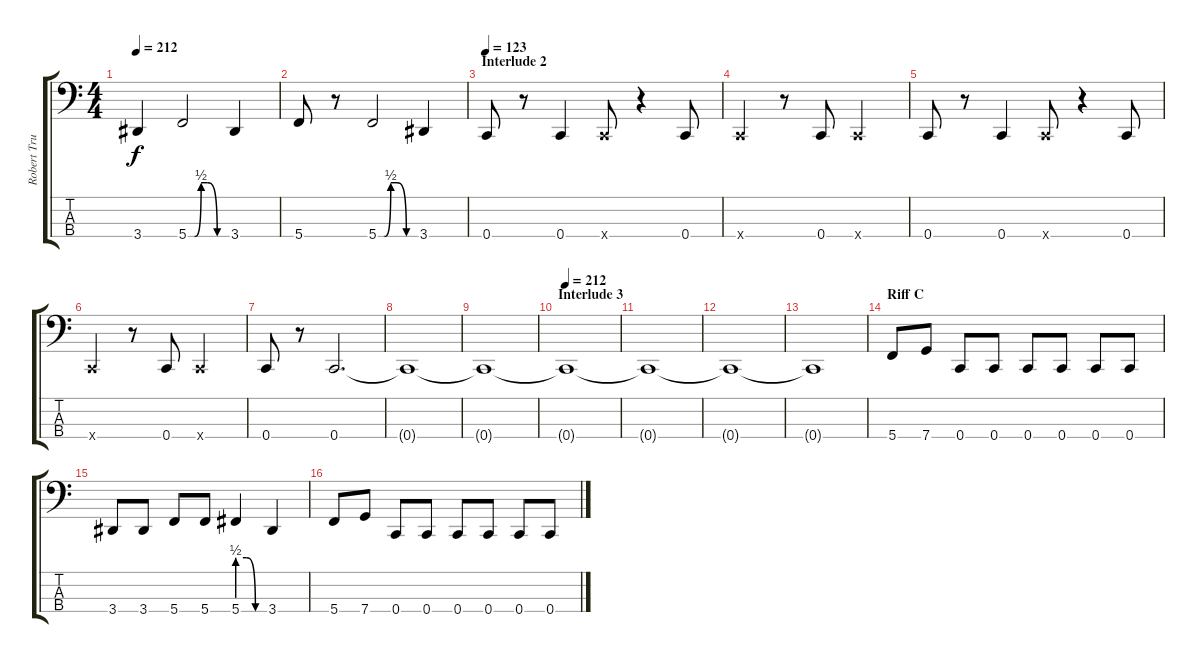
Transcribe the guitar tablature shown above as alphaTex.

\track ("Robert Trujillo" "Robert Tru") {instrument electricbassfinger}
\staff {score tabs}
\tuning (F2 C2 G1 C1) {hide}
\ts (4 4)
\tempo 212
\clef f4
\ks c
3.4{t}.4{dy f} 5.4{be (custom 0 0 10 0 20 2 30 2 45 0 60 0)}.2 3.4.4 |
5.4.8 r.8 5.4{be (custom 0 0 10 0 20 2 30 2 45 0 60 0)}.2 3.4.4 |
\section ("" "Interlude 2 ")
\tempo 123
0.4.8 r.8 0.4.4 0.4{x}.8 r.4 0.4.8 |
0.4{x}.4 r.8 0.4.8 0.4{x}.2 |
0.4.8 r.8 0.4.4 0.4{x}.8 r.4 0.4.8 |
0.4{x}.4 r.8 0.4.8 0.4{x}.2 |
0.4.8 r.8 0.4.2{d} |
0.4{t}.1 |
0.4{t}.1 |
\section ("" "Interlude 3")
\tempo 212
0.4{t}.1 |
0.4{t}.1 |
0.4{t}.1 |
0.4{t}.1 |
\section ("" "Riff C")
5.4.8 7.4.8 0.4.8 0.4.8 0.4.8 0.4.8 0.4.8 0.4.8 |
3.4.8 3.4.8 5.4.8 5.4.8 5.4{be (custom 0 2 20 2 40 0 60 0)}.4 3.4.4 |
5.4.8 7.4.8 0.4.8 0.4.8 0.4.8 0.4.8 0.4.8 0.4.8
